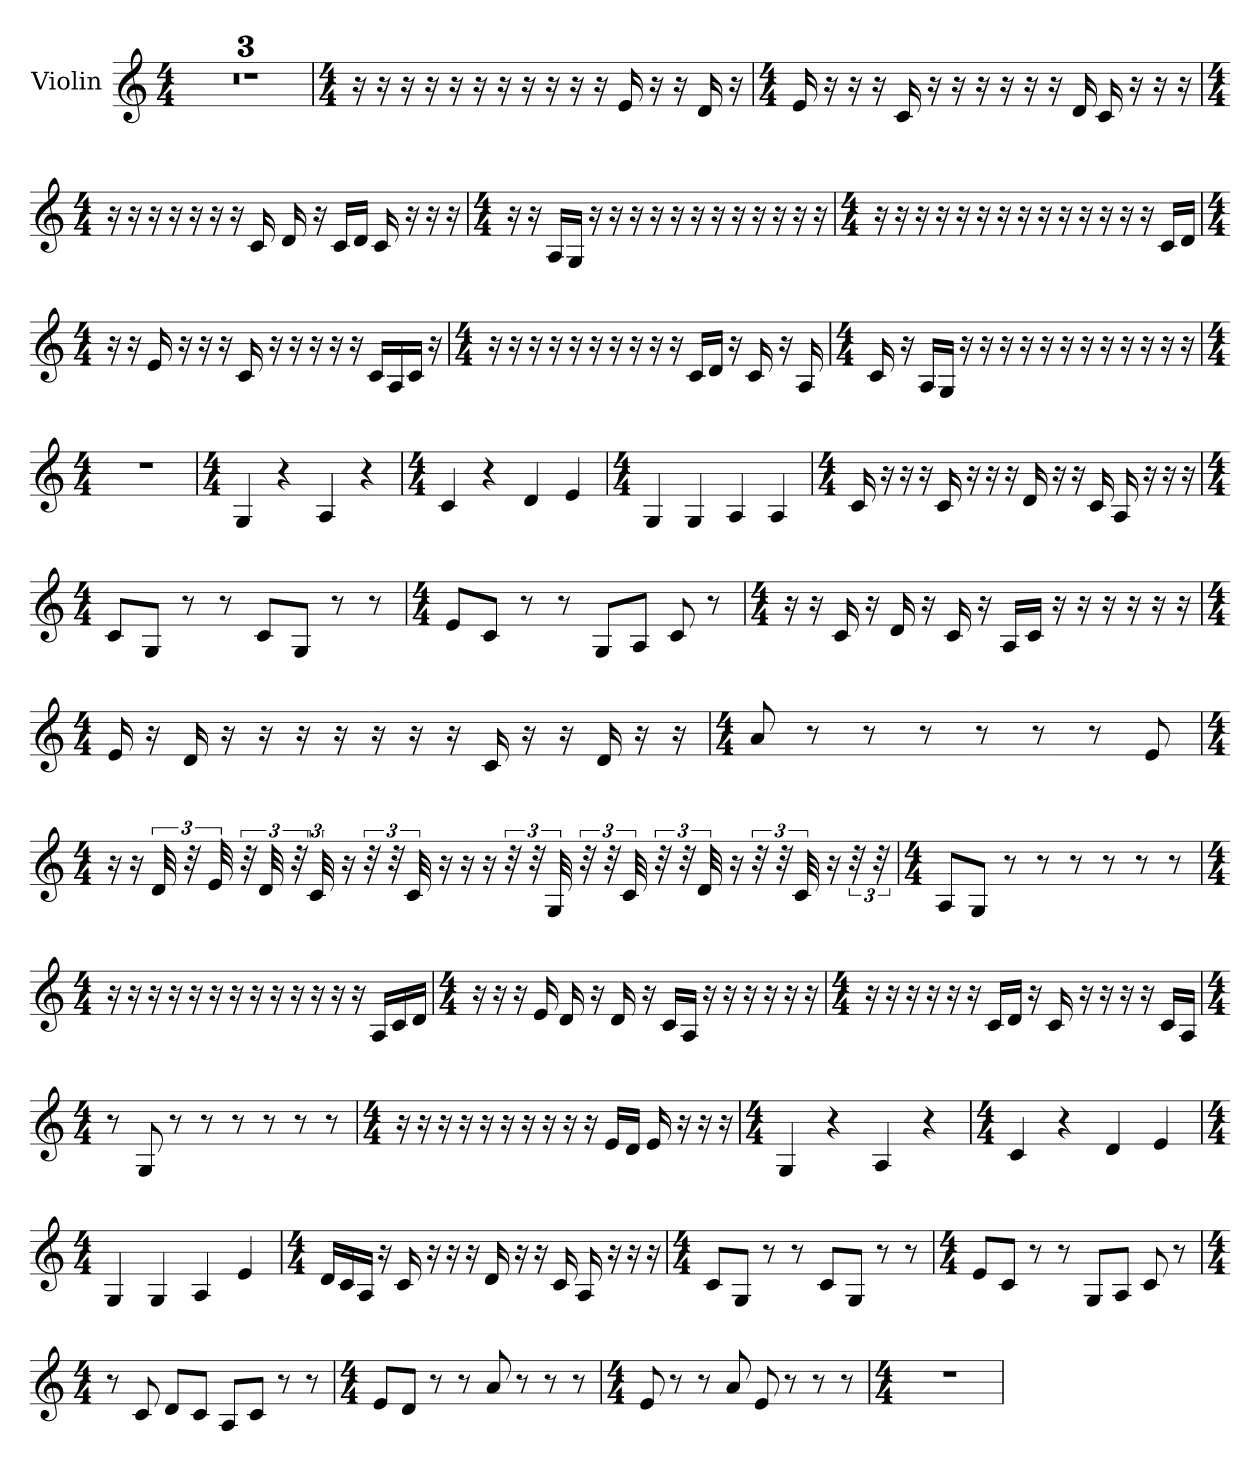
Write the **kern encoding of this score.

**kern
*part1
*staff1
*I"Violin
*I'Vln
*M4/4
=
1r
=
*M4/4
1r
=
*M4/4
1r
=
*M4/4
16r
16r
16r
16r
16r
16r
16r
16r
16r
16r
16r
16e
16r
16r
16d
16r
=
*M4/4
16e
16r
16r
16r
16c
16r
16r
16r
16r
16r
16r
16d
16c
16r
16r
16r
=
*M4/4
16r
16r
16r
16r
16r
16r
16r
16c
16d
16r
16cLL
16dJJ
16c
16r
16r
16r
=
*M4/4
16r
16r
16ALL
16GJJ
16r
16r
16r
16r
16r
16r
16r
16r
16r
16r
16r
16r
=
*M4/4
16r
16r
16r
16r
16r
16r
16r
16r
16r
16r
16r
16r
16r
16r
16cLL
16dJJ
=
*M4/4
16r
16r
16e
16r
16r
16r
16c
16r
16r
16r
16r
16r
16cLL
16A
16cJJ
16r
=
*M4/4
16r
16r
16r
16r
16r
16r
16r
16r
16r
16r
16cLL
16dJJ
16r
16c
16r
16A
=
*M4/4
16c
16r
16ALL
16GJJ
16r
16r
16r
16r
16r
16r
16r
16r
16r
16r
16r
16r
=
*M4/4
1r
=
*M4/4
4G
4r
4A
4r
=
*M4/4
4c
4r
4d
4e
=
*M4/4
4G
4G
4A
4A
=
*M4/4
16c
16r
16r
16r
16c
16r
16r
16r
16d
16r
16r
16c
16A
16r
16r
16r
=
*M4/4
8cL
8GJ
8r
8r
8cL
8GJ
8r
8r
=
*M4/4
8eL
8cJ
8r
8r
8GL
8AJ
8c
8r
=
*M4/4
16r
16r
16c
16r
16d
16r
16c
16r
16ALL
16cJJ
16r
16r
16r
16r
16r
16r
=
*M4/4
16e
16r
16d
16r
16r
16r
16r
16r
16r
16r
16c
16r
16r
16d
16r
16r
=
*M4/4
8a
8r
8r
8r
8r
8r
8r
8e
=
*M4/4
16r
16r
48d
48r
48e
48r
48d
48r
48c
16r
48r
48r
48c
16r
16r
16r
48r
48r
48G
48r
48r
48c
48r
48r
48d
16r
48r
48r
48c
16r
48r
48r
=
*M4/4
8AL
8GJ
8r
8r
8r
8r
8r
8r
=
*M4/4
16r
16r
16r
16r
16r
16r
16r
16r
16r
16r
16r
16r
16r
16ALL
16c
16dJJ
=
*M4/4
16r
16r
16r
16e
16d
16r
16d
16r
16cLL
16AJJ
16r
16r
16r
16r
16r
16r
=
*M4/4
16r
16r
16r
16r
16r
16r
16cLL
16dJJ
16r
16c
16r
16r
16r
16r
16cLL
16AJJ
=
*M4/4
8r
8G
8r
8r
8r
8r
8r
8r
=
*M4/4
16r
16r
16r
16r
16r
16r
16r
16r
16r
16r
16eLL
16dJJ
16e
16r
16r
16r
=
*M4/4
4G
4r
4A
4r
=
*M4/4
4c
4r
4d
4e
=
*M4/4
4G
4G
4A
4e
=
*M4/4
16dLL
16c
16AJJ
16r
16c
16r
16r
16r
16d
16r
16r
16c
16A
16r
16r
16r
=
*M4/4
8cL
8GJ
8r
8r
8cL
8GJ
8r
8r
=
*M4/4
8eL
8cJ
8r
8r
8GL
8AJ
8c
8r
=
*M4/4
8r
8c
8dL
8cJ
8AL
8cJ
8r
8r
=
*M4/4
8eL
8dJ
8r
8r
8a
8r
8r
8r
=
*M4/4
8e
8r
8r
8a
8e
8r
8r
8r
=
*M4/4
1r
=
*-
